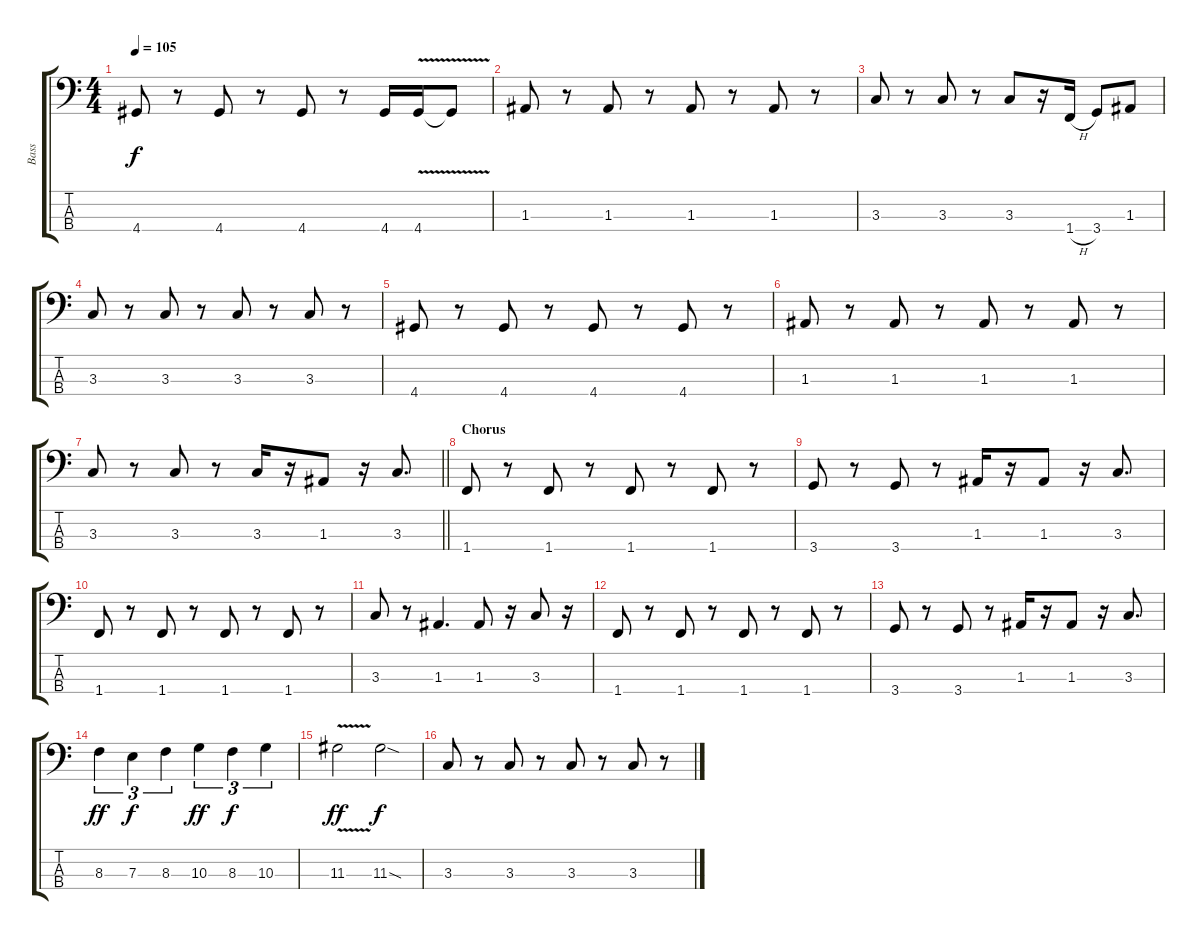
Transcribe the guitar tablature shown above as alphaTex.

\track ("Bass" "Bass") {instrument electricbassfinger}
\staff {score tabs}
\tuning (G2 D2 A1 E1) {hide}
\ts (4 4)
\tempo 105
\clef f4
\ks c
4.4.8{dy f} r.8 4.4.8 r.8 4.4.8 r.8 4.4.16 4.4{v}.16 4.4{t}.8 |
1.3.8 r.8 1.3.8 r.8 1.3.8 r.8 1.3.8 r.8 |
3.3.8 r.8 3.3.8 r.8 3.3.8 r.16 1.4{h}.16 3.4.8 1.3.8 |
3.3.8 r.8 3.3.8 r.8 3.3.8 r.8 3.3.8 r.8 |
4.4.8 r.8 4.4.8 r.8 4.4.8 r.8 4.4.8 r.8 |
1.3.8 r.8 1.3.8 r.8 1.3.8 r.8 1.3.8 r.8 |
\barLineRight lightlight
3.3.8 r.8 3.3.8 r.8 3.3.16 r.16 1.3.8 r.16 3.3.8{d} |
\section ("" "Chorus")
1.4.8 r.8 1.4.8 r.8 1.4.8 r.8 1.4.8 r.8 |
3.4.8 r.8 3.4.8 r.8 1.3.16 r.16 1.3.8 r.16 3.3.8{d} |
1.4.8 r.8 1.4.8 r.8 1.4.8 r.8 1.4.8 r.8 |
3.3.8 r.8 1.3.4{d} 1.3.8 r.16 3.3.8 r.16 |
1.4.8 r.8 1.4.8 r.8 1.4.8 r.8 1.4.8 r.8 |
3.4.8 r.8 3.4.8 r.8 1.3.16 r.16 1.3.8 r.16 3.3.8{d} |
8.3.4{tu (3 2) dy ff} 7.3.4{tu (3 2) dy f} 8.3.4{tu (3 2)} 10.3.4{tu (3 2) dy ff} 8.3.4{tu (3 2) dy f} 10.3.4{tu (3 2)} |
11.3{v}.2{dy ff} 11.3{sod}.2{dy f} |
3.3.8 r.8 3.3.8 r.8 3.3.8 r.8 3.3.8 r.8
